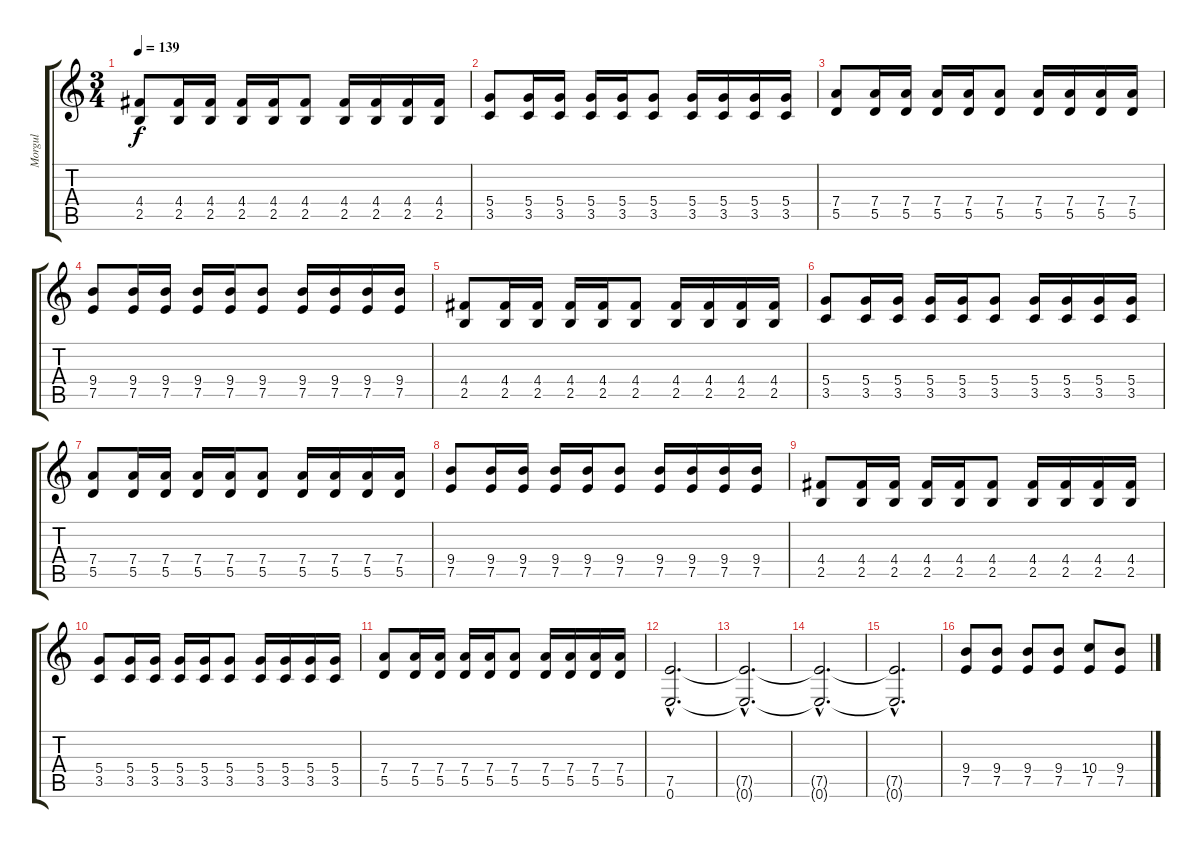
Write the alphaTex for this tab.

\track ("Morgul" "Morgul") {instrument distortionguitar}
\staff {score tabs}
\tuning (E4 B3 G3 D3 A2 E2) {hide}
\ts (3 4)
\tempo 139
\clef g2
\ks c
(4.4 2.5).8{dy f} (4.4 2.5).16 (4.4 2.5).16 (4.4 2.5).16 (4.4 2.5).16 (4.4 2.5).8 (4.4 2.5).16 (4.4 2.5).16 (4.4 2.5).16 (4.4 2.5).16 |
(5.4 3.5).8 (5.4 3.5).16 (5.4 3.5).16 (5.4 3.5).16 (5.4 3.5).16 (5.4 3.5).8 (5.4 3.5).16 (5.4 3.5).16 (5.4 3.5).16 (5.4 3.5).16 |
(7.4 5.5).8 (7.4 5.5).16 (7.4 5.5).16 (7.4 5.5).16 (7.4 5.5).16 (7.4 5.5).8 (7.4 5.5).16 (7.4 5.5).16 (7.4 5.5).16 (7.4 5.5).16 |
(9.4 7.5).8 (9.4 7.5).16 (9.4 7.5).16 (9.4 7.5).16 (9.4 7.5).16 (9.4 7.5).8 (9.4 7.5).16 (9.4 7.5).16 (9.4 7.5).16 (9.4 7.5).16 |
(4.4 2.5).8 (4.4 2.5).16 (4.4 2.5).16 (4.4 2.5).16 (4.4 2.5).16 (4.4 2.5).8 (4.4 2.5).16 (4.4 2.5).16 (4.4 2.5).16 (4.4 2.5).16 |
(5.4 3.5).8 (5.4 3.5).16 (5.4 3.5).16 (5.4 3.5).16 (5.4 3.5).16 (5.4 3.5).8 (5.4 3.5).16 (5.4 3.5).16 (5.4 3.5).16 (5.4 3.5).16 |
(7.4 5.5).8 (7.4 5.5).16 (7.4 5.5).16 (7.4 5.5).16 (7.4 5.5).16 (7.4 5.5).8 (7.4 5.5).16 (7.4 5.5).16 (7.4 5.5).16 (7.4 5.5).16 |
(9.4 7.5).8 (9.4 7.5).16 (9.4 7.5).16 (9.4 7.5).16 (9.4 7.5).16 (9.4 7.5).8 (9.4 7.5).16 (9.4 7.5).16 (9.4 7.5).16 (9.4 7.5).16 |
(4.4 2.5).8 (4.4 2.5).16 (4.4 2.5).16 (4.4 2.5).16 (4.4 2.5).16 (4.4 2.5).8 (4.4 2.5).16 (4.4 2.5).16 (4.4 2.5).16 (4.4 2.5).16 |
(5.4 3.5).8 (5.4 3.5).16 (5.4 3.5).16 (5.4 3.5).16 (5.4 3.5).16 (5.4 3.5).8 (5.4 3.5).16 (5.4 3.5).16 (5.4 3.5).16 (5.4 3.5).16 |
(7.4 5.5).8 (7.4 5.5).16 (7.4 5.5).16 (7.4 5.5).16 (7.4 5.5).16 (7.4 5.5).8 (7.4 5.5).16 (7.4 5.5).16 (7.4 5.5).16 (7.4 5.5).16 |
(7.5{hac} 0.6{hac}).2{d} |
(7.5{hac t} 0.6{hac t}).2{d} |
(7.5{hac t} 0.6{hac t}).2{d} |
(7.5{hac t} 0.6{hac t}).2{d} |
(9.4 7.5).8 (9.4 7.5).8 (9.4 7.5).8 (9.4 7.5).8 (10.4 7.5).8 (9.4 7.5).8
